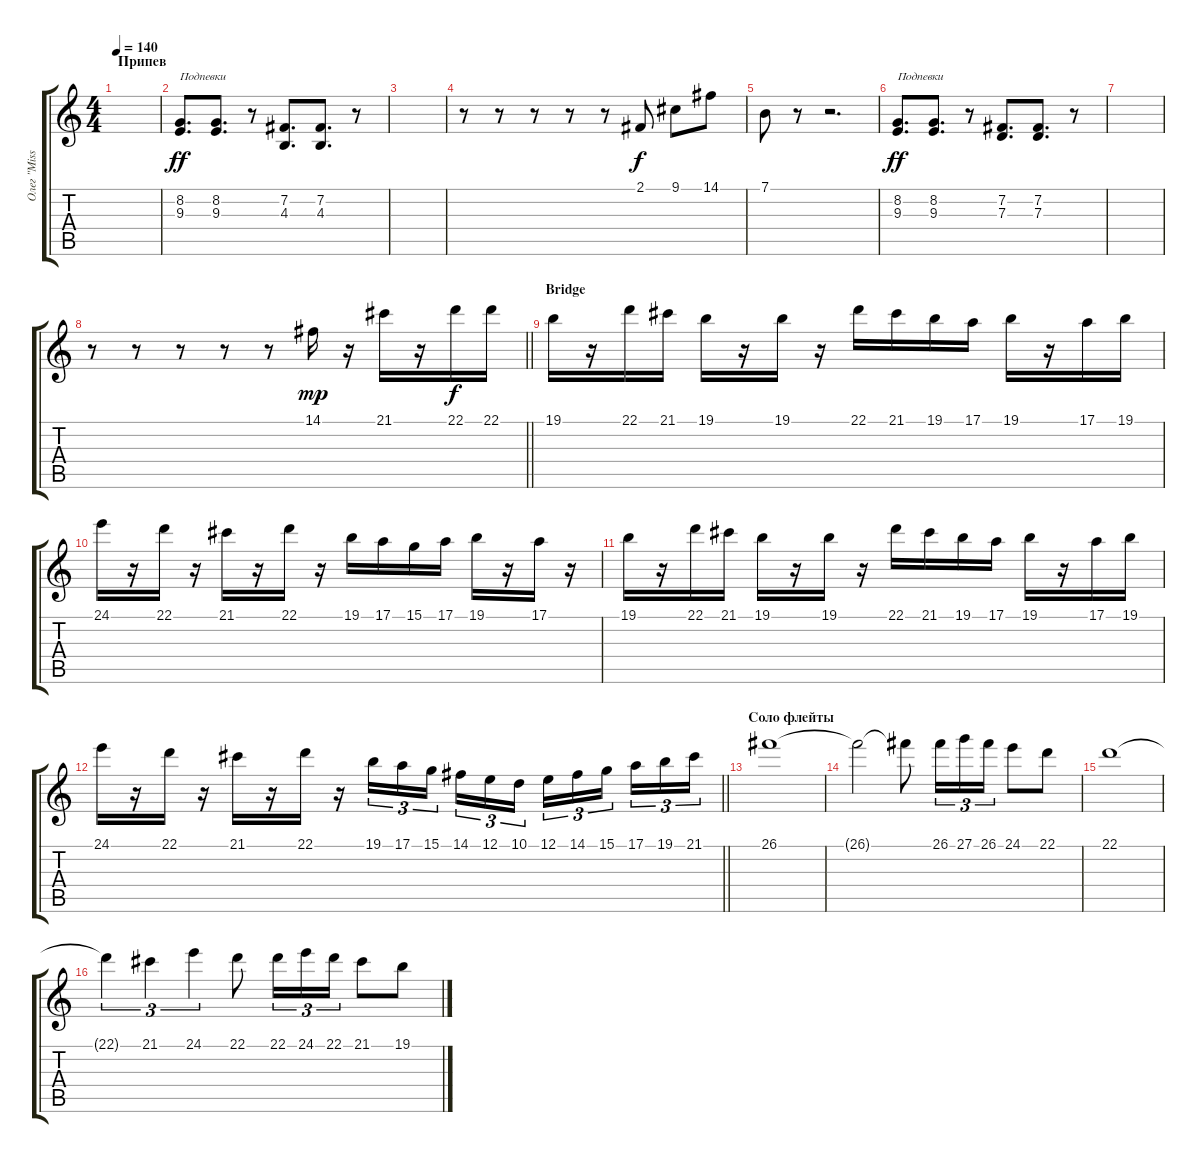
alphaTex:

\track ("Олег \"Mission\" Мишин" "Олег \"Miss") {instrument flute}
\staff {score tabs}
\tuning (E4 B3 G3 D3 A2 E2) {hide}
\ts (4 4)
\section ("" "Припев")
\tempo 140
\clef g2
\ks c
|
(8.2 9.3).8{d txt "Подпевки" dy ff instrument lead6voice} (8.2 9.3).8{d} r.8 (7.2 4.3).8{d} (7.2 4.3).8{d} r.8 |
|
r.8{instrument flute} r.8 r.8 r.8 r.8 2.1.8{dy f} 9.1.8 14.1.8 |
7.1.8 r.8 r.2{d} |
(8.2 9.3).8{d txt "Подпевки" dy ff instrument lead6voice} (8.2 9.3).8{d} r.8 (7.2 7.3).8{d} (7.2 7.3).8{d} r.8 |
|
\barLineRight lightlight
r.8{instrument flute} r.8 r.8 r.8 r.8 14.1.16{dy mp} r.16 21.1.16 r.16 22.1.16{dy f} 22.1.16 |
\section ("" "Bridge")
19.1.16 r.16 22.1.16 21.1.16 19.1.16 r.16 19.1.16 r.16 22.1.16 21.1.16 19.1.16 17.1.16 19.1.16 r.16 17.1.16 19.1.16 |
24.1.16 r.16 22.1.16 r.16 21.1.16 r.16 22.1.16 r.16 19.1.16 17.1.16 15.1.16 17.1.16 19.1.16 r.16 17.1.16 r.16 |
19.1.16 r.16 22.1.16 21.1.16 19.1.16 r.16 19.1.16 r.16 22.1.16 21.1.16 19.1.16 17.1.16 19.1.16 r.16 17.1.16 19.1.16 |
\barLineRight lightlight
24.1.16 r.16 22.1.16 r.16 21.1.16 r.16 22.1.16 r.16 19.1.16{tu (3 2)} 17.1.16{tu (3 2)} 15.1.16{tu (3 2) beam splitsecondary} 14.1.16{tu (3 2)} 12.1.16{tu (3 2)} 10.1.16{tu (3 2)} 12.1.16{tu (3 2)} 14.1.16{tu (3 2)} 15.1.16{tu (3 2) beam splitsecondary} 17.1.16{tu (3 2)} 19.1.16{tu (3 2)} 21.1.16{tu (3 2)} |
\section ("" "Соло флейты")
26.1.1 |
26.1{t}.2 26.1{t}.8 26.1.16{tu (3 2)} 27.1.16{tu (3 2)} 26.1.16{tu (3 2)} 24.1.8 22.1.8 |
22.1.1{volume 7} |
22.1{t}.4{tu (3 2)} 21.1.4{tu (3 2) volume 13} 24.1.4{tu (3 2)} 22.1.8 22.1.16{tu (3 2)} 24.1.16{tu (3 2)} 22.1.16{tu (3 2)} 21.1.8 19.1.8
